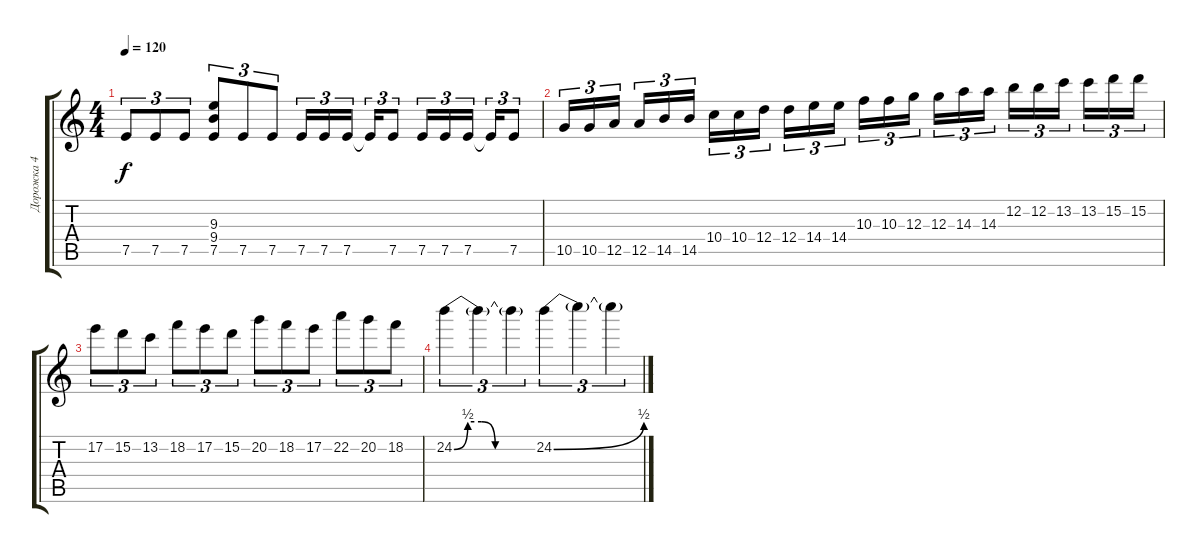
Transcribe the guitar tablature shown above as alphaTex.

\track ("Дорожка 4" "Дорожка 4") {instrument distortionguitar}
\staff {score tabs}
\tuning (E4 B3 G3 D3 A2 E2) {hide}
\ts (4 4)
\tempo 120
\clef g2
\ks c
7.5.8{tu (3 2) dy f} 7.5.8{tu (3 2)} 7.5.8{tu (3 2)} (9.3 9.4 7.5).8{tu (3 2)} 7.5.8{tu (3 2)} 7.5.8{tu (3 2)} 7.5.16{tu (3 2)} 7.5.16{tu (3 2)} 7.5.16{tu (3 2)} 7.5{t}.16{tu (3 2)} 7.5.8{tu (3 2)} 7.5.16{tu (3 2)} 7.5.16{tu (3 2)} 7.5.16{tu (3 2)} 7.5{t}.16{tu (3 2)} 7.5.8{tu (3 2)} |
10.5.16{tu (3 2)} 10.5.16{tu (3 2)} 12.5.16{tu (3 2)} 12.5.16{tu (3 2)} 14.5.16{tu (3 2)} 14.5.16{tu (3 2)} 10.4.16{tu (3 2)} 10.4.16{tu (3 2)} 12.4.16{tu (3 2)} 12.4.16{tu (3 2)} 14.4.16{tu (3 2)} 14.4.16{tu (3 2)} 10.3.16{tu (3 2)} 10.3.16{tu (3 2)} 12.3.16{tu (3 2)} 12.3.16{tu (3 2)} 14.3.16{tu (3 2)} 14.3.16{tu (3 2)} 12.2.16{tu (3 2)} 12.2.16{tu (3 2)} 13.2.16{tu (3 2)} 13.2.16{tu (3 2)} 15.2.16{tu (3 2)} 15.2.16{tu (3 2)} |
17.2.8{tu (3 2)} 15.2.8{tu (3 2)} 13.2.8{tu (3 2)} 18.2.8{tu (3 2)} 17.2.8{tu (3 2)} 15.2.8{tu (3 2)} 20.2.8{tu (3 2)} 18.2.8{tu (3 2)} 17.2.8{tu (3 2)} 22.2.8{tu (3 2)} 20.2.8{tu (3 2)} 18.2.8{tu (3 2)} |
24.2{be (custom 0 0 10 2 20 2 30 0 60 0)}.4{tu (3 2)} 24.2{t}.4{tu (3 2)} 24.2{t}.4{tu (3 2)} 24.2{be (bend 0 0 60 2)}.4{tu (3 2)} 24.2{t}.4{tu (3 2)} 24.2{t}.4{tu (3 2)}
